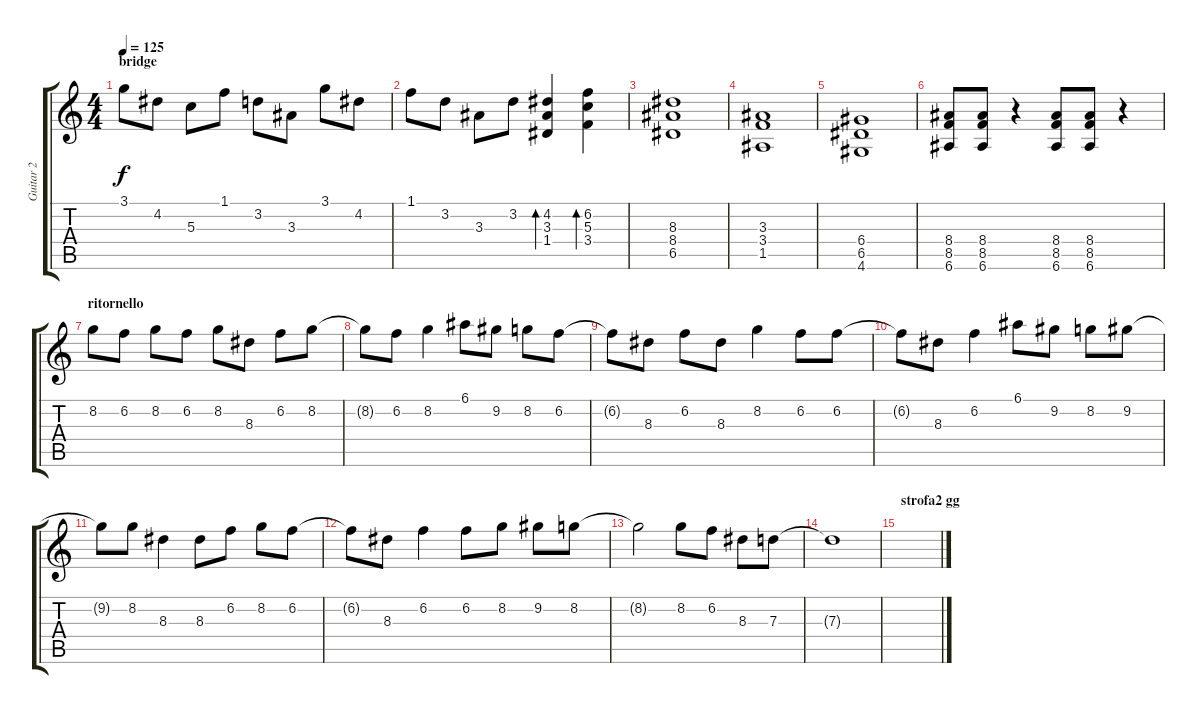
\track ("Guitar 2" "Guitar 2") {instrument distortionguitar}
\staff {score tabs}
\tuning (E4 B3 G3 D3 A2 E2) {hide}
\ts (4 4)
\section ("" "bridge")
\tempo 125
\clef g2
\ks c
3.1.8{dy f volume 11 instrument acousticguitarsteel} 4.2.8 5.3.8 1.1.8 3.2.8 3.3.8 3.1.8 4.2.8 |
1.1.8 3.2.8 3.3.8 3.2.8 (4.2 3.3 1.4).4{bd 480} (6.2 5.3 3.4).4{bd 480} |
(8.3 8.4 6.5).1{instrument distortionguitar} |
(3.3 3.4 1.5).1 |
(6.4 6.5 4.6).1 |
(8.4 8.5 6.6).8 (8.4 8.5 6.6).8 r.4 (8.4 8.5 6.6).8 (8.4 8.5 6.6).8 r.4 |
\section ("" "ritornello")
8.2.8 6.2.8 8.2.8 6.2.8 8.2.8 8.3.8 6.2.8 8.2.8 |
8.2{t}.8 6.2.8 8.2.4 6.1.8 9.2.8 8.2.8 6.2.8 |
6.2{t}.8 8.3.8 6.2.8 8.3.8 8.2.4 6.2.8 6.2.8 |
6.2{t}.8 8.3.8 6.2.4 6.1.8 9.2.8 8.2.8 9.2.8 |
9.2{t}.8 8.2.8 8.3.4 8.3.8 6.2.8 8.2.8 6.2.8 |
6.2{t}.8 8.3.8 6.2.4 6.2.8 8.2.8 9.2.8 8.2.8 |
8.2{t}.2 8.2.8 6.2.8 8.3.8 7.3.8 |
7.3{t}.1 |
\section ("" "strofa2 gg")
